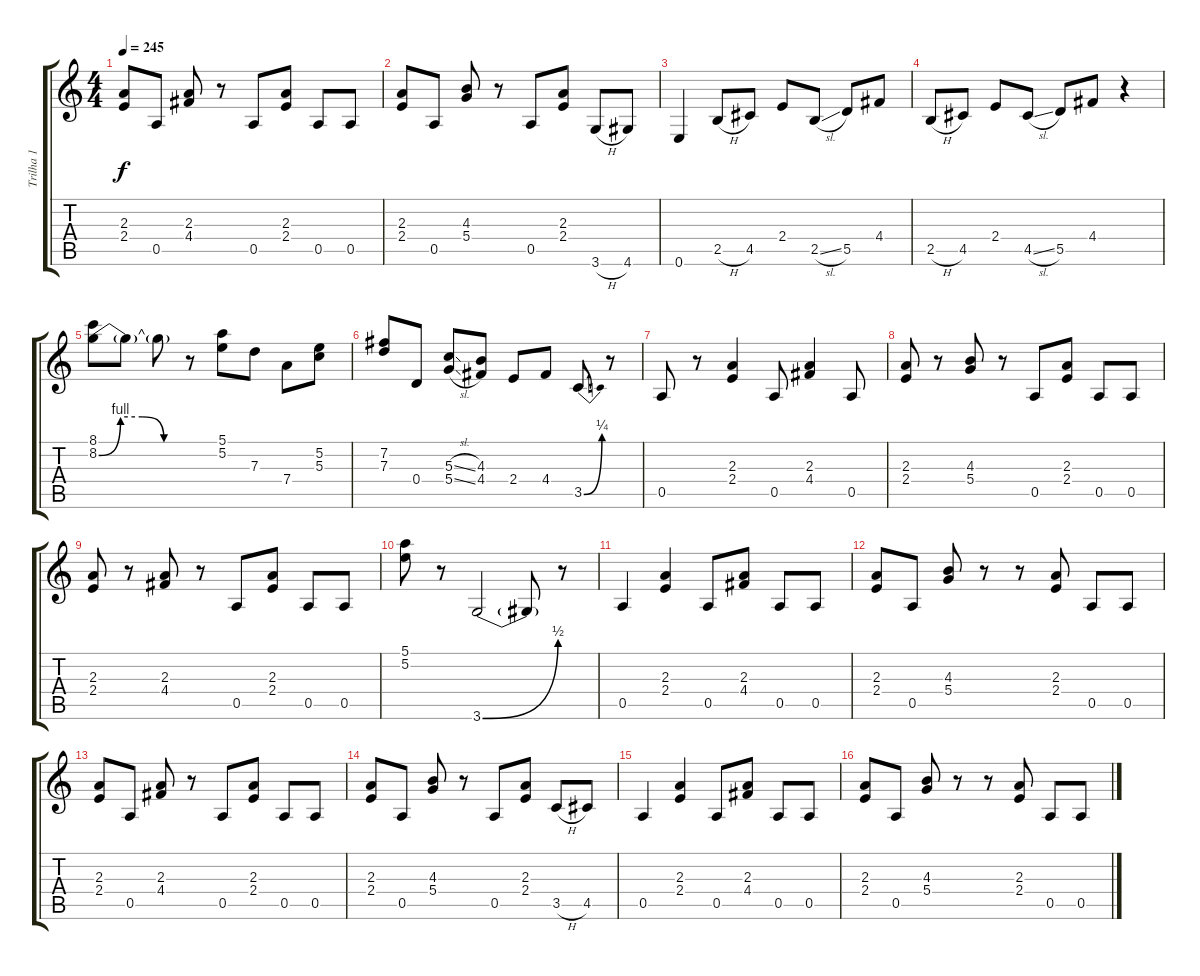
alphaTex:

\track ("Trilha 1" "Trilha 1") {instrument electricguitarclean}
\staff {score tabs}
\tuning (E4 B3 G3 D3 A2 E2) {hide}
\ts (4 4)
\tempo 245
\clef g2
\ks c
(2.3 2.4).8{dy f} 0.5.8 (2.3 4.4).8 r.8 0.5.8 (2.3 2.4).8 0.5.8 0.5.8 |
(2.3 2.4).8 0.5.8 (4.3 5.4).8 r.8 0.5.8 (2.3 2.4).8 3.6{h}.8 4.6.8 |
0.6.4 2.5{h}.8 4.5.8 2.4.8 2.5{sl}.8 5.5.8 4.4.8 |
2.5{h}.8 4.5.8 2.4.8 4.5{sl}.8 5.5.8 4.4.8 r.4 |
(8.1 8.2{be (custom 0 0 15 4 30 4 45 0 60 0)}).8 8.2{t}.8 8.2{t}.8 r.8 (5.1 5.2).8 7.3.8 7.4.8 (5.2 5.3).8 |
(7.2 7.3).8 0.4.8 (5.3{sl} 5.4{sl}).8 (4.3 4.4).8 2.4.8 4.4.8 3.5{be (bend 0 0 60 1)}.8 r.8 |
0.5.8 r.8 (2.3 2.4).4 0.5.8 (2.3 4.4).4 0.5.8 |
(2.3 2.4).8 r.8 (4.3 5.4).8 r.8 0.5.8 (2.3 2.4).8 0.5.8 0.5.8 |
(2.3 2.4).8 r.8 (2.3 4.4).8 r.8 0.5.8 (2.3 2.4).8 0.5.8 0.5.8 |
(5.1 5.2).8 r.8 3.6{be (bend 0 0 60 2)}.2 3.6{t}.8 r.8 |
0.5.4 (2.3 2.4).4 0.5.8 (2.3 4.4).8 0.5.8 0.5.8 |
(2.3 2.4).8 0.5.8 (4.3 5.4).8 r.8 r.8 (2.3 2.4).8 0.5.8 0.5.8 |
(2.3 2.4).8 0.5.8 (2.3 4.4).8 r.8 0.5.8 (2.3 2.4).8 0.5.8 0.5.8 |
(2.3 2.4).8 0.5.8 (4.3 5.4).8 r.8 0.5.8 (2.3 2.4).8 3.5{h}.8 4.5.8 |
0.5.4 (2.3 2.4).4 0.5.8 (2.3 4.4).8 0.5.8 0.5.8 |
(2.3 2.4).8 0.5.8 (4.3 5.4).8 r.8 r.8 (2.3 2.4).8 0.5.8 0.5.8
